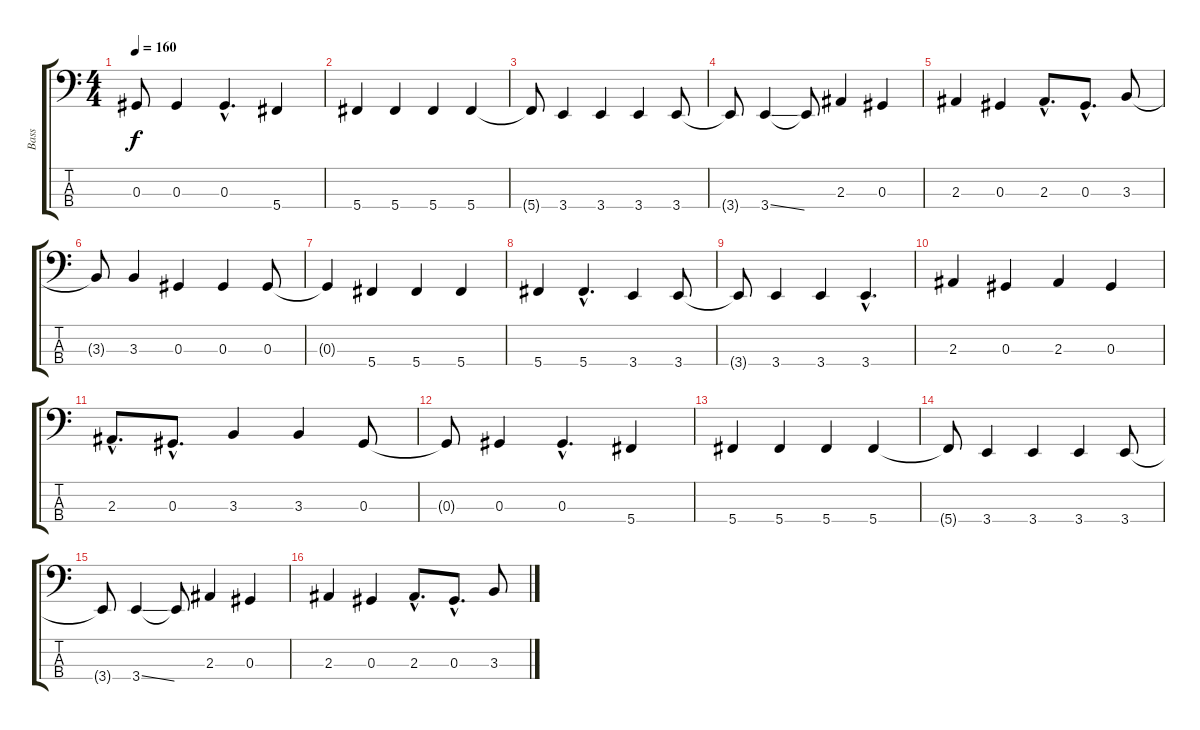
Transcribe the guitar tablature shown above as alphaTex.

\track ("Bass" "Bass") {instrument slapbass1}
\staff {score tabs}
\tuning (Gb2 Db2 Ab1 Db1) {hide}
\ts (4 4)
\tempo 160
\clef f4
\ks c
0.3{t}.8{dy f} 0.3.4 0.3{hac}.4{d} 5.4.4 |
5.4.4 5.4.4 5.4.4 5.4.4 |
5.4{t}.8 3.4.4 3.4.4 3.4.4 3.4.8 |
3.4{t}.8 3.4{ss}.4 3.4{t}.8 2.3.4 0.3.4 |
2.3.4 0.3.4 2.3{hac}.8{d} 0.3{hac}.8{d} 3.3.8 |
3.3{t}.8 3.3.4 0.3.4 0.3.4 0.3.8 |
0.3{t}.4 5.4.4 5.4.4 5.4.4 |
5.4.4 5.4{hac}.4{d} 3.4.4 3.4.8 |
3.4{t}.8 3.4.4 3.4.4 3.4{hac}.4{d} |
2.3.4 0.3.4 2.3.4 0.3.4 |
2.3{hac}.8{d} 0.3{hac}.8{d} 3.3.4 3.3.4 0.3.8 |
0.3{t}.8 0.3.4 0.3{hac}.4{d} 5.4.4 |
5.4.4 5.4.4 5.4.4 5.4.4 |
5.4{t}.8 3.4.4 3.4.4 3.4.4 3.4.8 |
3.4{t}.8 3.4{ss}.4 3.4{t}.8 2.3.4 0.3.4 |
2.3.4 0.3.4 2.3{hac}.8{d} 0.3{hac}.8{d} 3.3.8
